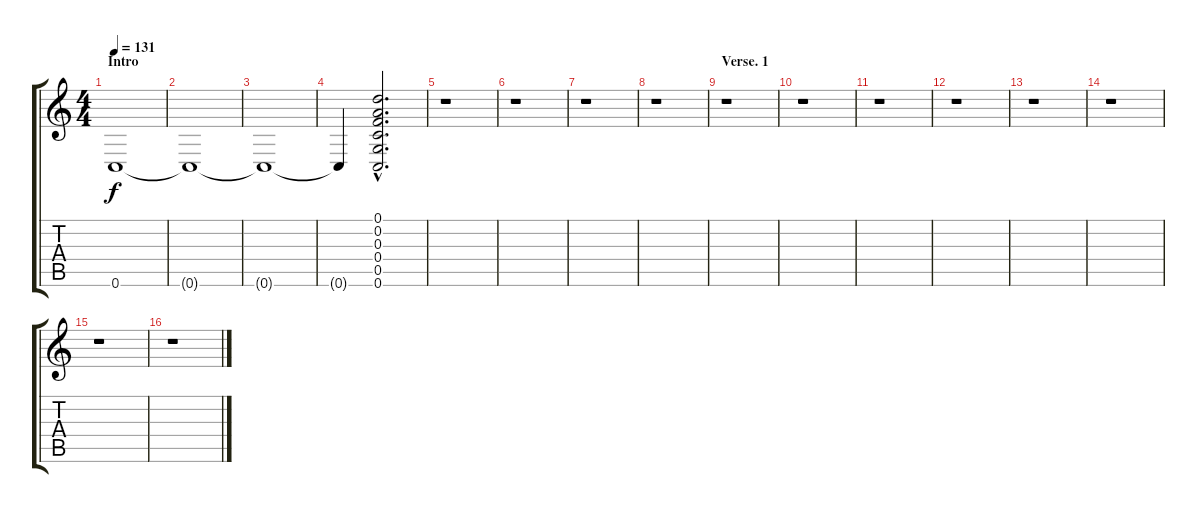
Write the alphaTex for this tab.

\track "" {instrument distortionguitar}
\staff {score tabs}
\tuning (D4 A3 F3 C3 G2 C2) {hide}
\ts (4 4)
\section ("" "Intro")
\tempo 131
\clef g2
\ks c
0.6.1{dy f instrument lead7fifths} |
0.6{t}.1 |
0.6{t}.1 |
0.6{t}.4 (0.1{hac} 0.2{hac} 0.3{hac} 0.4{hac} 0.5{hac} 0.6{hac}).2{d instrument reversecymbal} |
r.1 |
r.1 |
r.1 |
r.1 |
\section ("" "Verse. 1")
r.1 |
r.1 |
r.1 |
r.1 |
r.1 |
r.1 |
r.1 |
r.1
